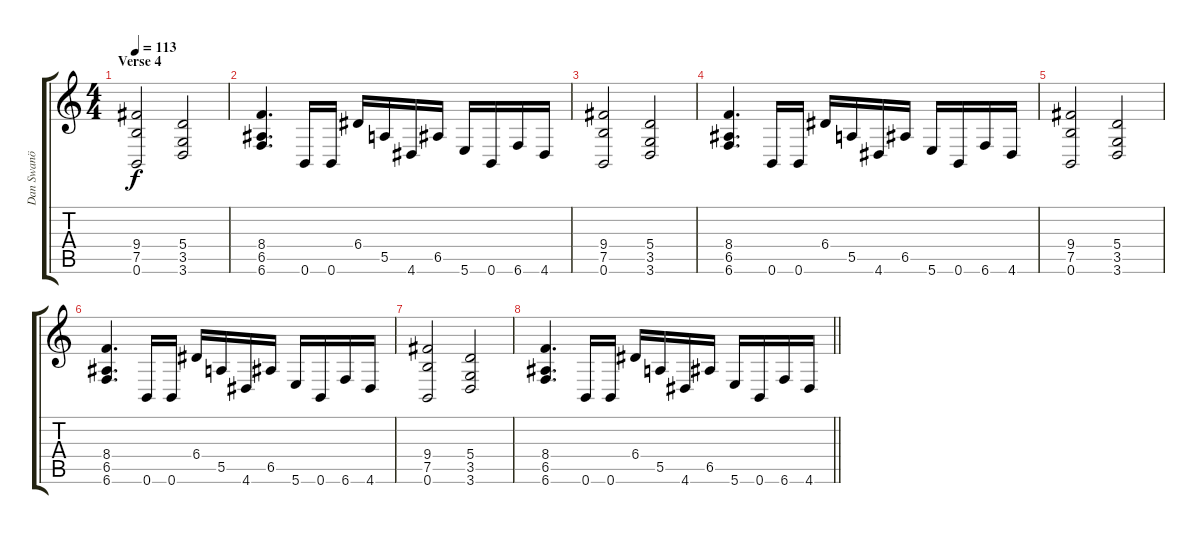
\track ("Dan Swanö" "Dan Swanö") {instrument distortionguitar}
\staff {score tabs}
\tuning (B3 Gb3 D3 A2 E2 B1) {hide}
\ts (4 4)
\section ("" "Verse 4")
\tempo 113
\clef g2
\ks c
(9.4 7.5 0.6).2{dy f} (5.4 3.5 3.6).2 |
(8.4 6.5 6.6).4{d} 0.6.16 0.6.16 6.4.16 5.5.16 4.6.16 6.5.16 5.6.16 0.6.16 6.6.16 4.6.16 |
(9.4 7.5 0.6).2 (5.4 3.5 3.6).2 |
(8.4 6.5 6.6).4{d} 0.6.16 0.6.16 6.4.16 5.5.16 4.6.16 6.5.16 5.6.16 0.6.16 6.6.16 4.6.16 |
(9.4 7.5 0.6).2 (5.4 3.5 3.6).2 |
(8.4 6.5 6.6).4{d} 0.6.16 0.6.16 6.4.16 5.5.16 4.6.16 6.5.16 5.6.16 0.6.16 6.6.16 4.6.16 |
(9.4 7.5 0.6).2 (5.4 3.5 3.6).2 |
\barLineRight lightlight
(8.4 6.5 6.6).4{d} 0.6.16 0.6.16 6.4.16 5.5.16 4.6.16 6.5.16 5.6.16 0.6.16 6.6.16 4.6.16
